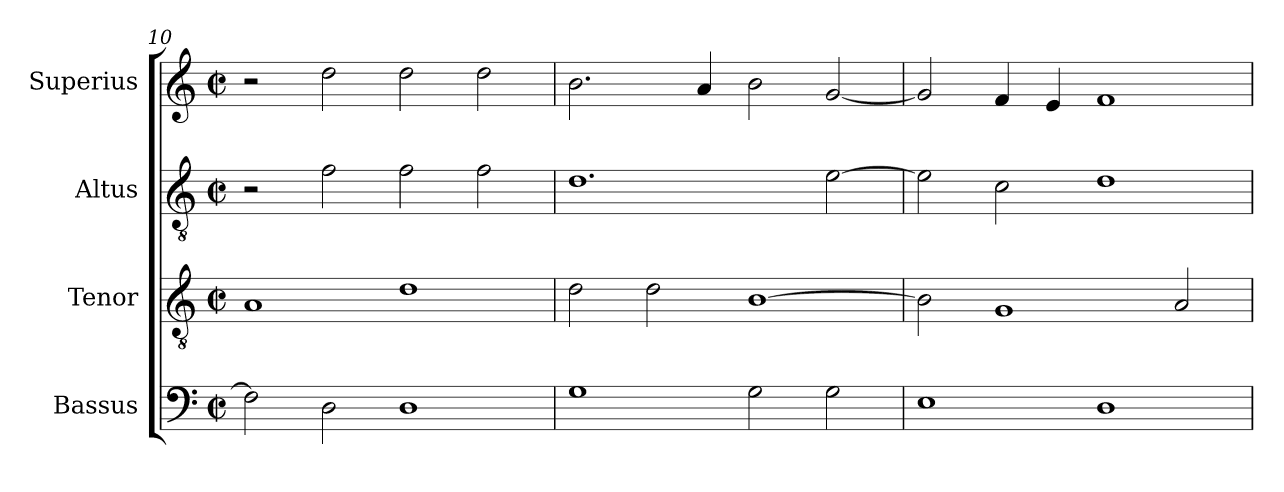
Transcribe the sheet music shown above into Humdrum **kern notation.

**kern	**kern	**kern	**kern
*part4	*part3	*part2	*part1
*staff4	*staff3	*staff2	*staff1
*I"Bassus	*I"Tenor	*I"Altus	*I"Superius
*I'B.	*I'T.	*I'A.	*I'S.
*clefF4	*clefGv2	*clefGv2	*clefG2
*	*ITrd7c12	*ITrd7c12	*
*k[]	*k[]	*k[]	*k[]
*C:	*C:	*C:	*C:
*M2/2	*M2/2	*M2/2	*M2/2
*met(c|)	*met(c|)	*met(c|)	*met(c|)
=10	=10	=10	=10
2Fi\]	1AAi	2r	2r
2Di\	.	2Fi\	2ddi\
1Di	1Di	2Fi\	2ddi\
.	.	2Fi\	2ddi\
=11	=11	=11	=11
1Gi	2Di\	1.Di	2.bi\
.	2Di\	.	.
.	.	.	4ai/
2Gi\	[>1BBi	.	2bi\
2Gi\	.	[>2Ei\	[<2gi/
!!LO:LB:g=z
=12	=12	=12	=12
1Ei	2BBi\]	2Ei\]	2gi/]
.	1GGi	2Ci\	4fi/
.	.	.	4ei/
1Di	.	1Di	1fi
.	2AAi/	.	.
=	=	=	=
*-	*-	*-	*-
